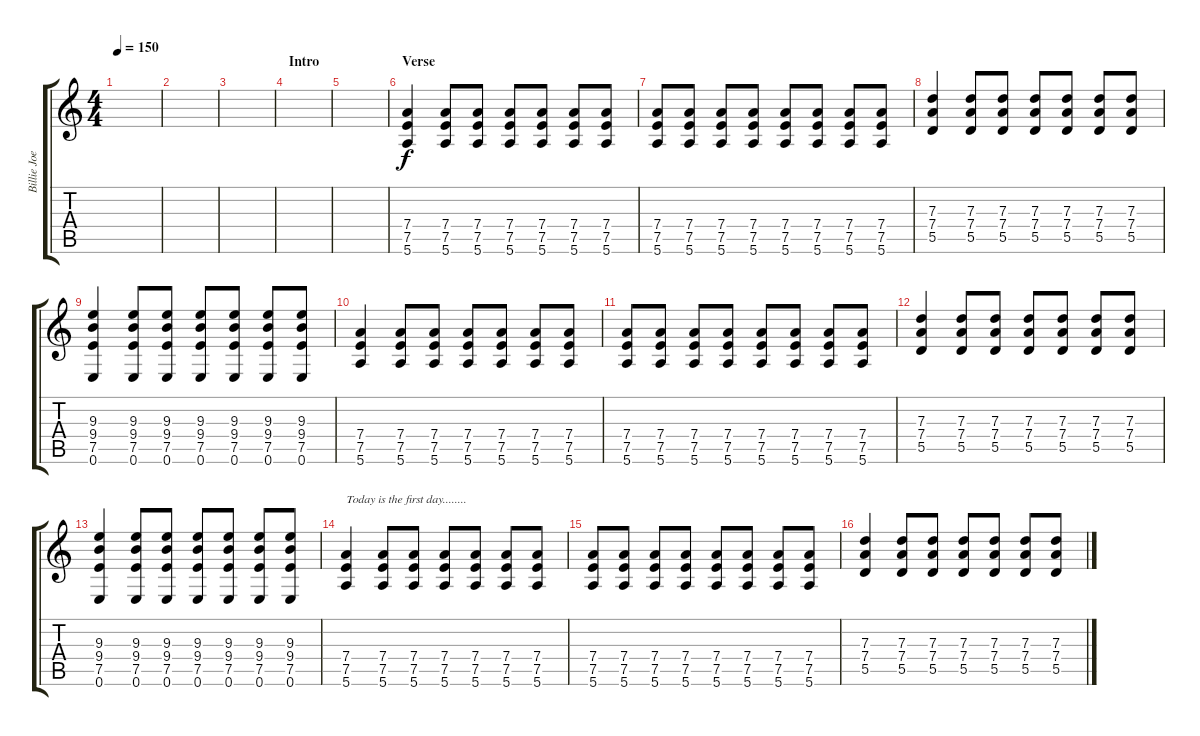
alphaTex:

\track ("Billie Joe" "Billie Joe") {instrument distortionguitar}
\staff {score tabs}
\tuning (E4 B3 G3 D3 A2 E2) {hide}
\ts (4 4)
\section ("" "")
\tempo 150
\clef g2
\ks c
|
|
|
\section ("" "Intro")
|
|
\section ("" "Verse")
(7.4 7.5 5.6).4 (7.4 7.5 5.6).8 (7.4 7.5 5.6).8 (7.4 7.5 5.6).8 (7.4 7.5 5.6).8 (7.4 7.5 5.6).8 (7.4 7.5 5.6).8 |
(7.4 7.5 5.6).8 (7.4 7.5 5.6).8 (7.4 7.5 5.6).8 (7.4 7.5 5.6).8 (7.4 7.5 5.6).8 (7.4 7.5 5.6).8 (7.4 7.5 5.6).8 (7.4 7.5 5.6).8 |
(7.3 7.4 5.5).4 (7.3 7.4 5.5).8 (7.3 7.4 5.5).8 (7.3 7.4 5.5).8 (7.3 7.4 5.5).8 (7.3 7.4 5.5).8 (7.3 7.4 5.5).8 |
(9.3 9.4 7.5 0.6).4 (9.3 9.4 7.5 0.6).8 (9.3 9.4 7.5 0.6).8 (9.3 9.4 7.5 0.6).8 (9.3 9.4 7.5 0.6).8 (9.3 9.4 7.5 0.6).8 (9.3 9.4 7.5 0.6).8 |
\section ("" "")
(7.4 7.5 5.6).4 (7.4 7.5 5.6).8 (7.4 7.5 5.6).8 (7.4 7.5 5.6).8 (7.4 7.5 5.6).8 (7.4 7.5 5.6).8 (7.4 7.5 5.6).8 |
(7.4 7.5 5.6).8 (7.4 7.5 5.6).8 (7.4 7.5 5.6).8 (7.4 7.5 5.6).8 (7.4 7.5 5.6).8 (7.4 7.5 5.6).8 (7.4 7.5 5.6).8 (7.4 7.5 5.6).8 |
(7.3 7.4 5.5).4 (7.3 7.4 5.5).8 (7.3 7.4 5.5).8 (7.3 7.4 5.5).8 (7.3 7.4 5.5).8 (7.3 7.4 5.5).8 (7.3 7.4 5.5).8 |
(9.3 9.4 7.5 0.6).4 (9.3 9.4 7.5 0.6).8 (9.3 9.4 7.5 0.6).8 (9.3 9.4 7.5 0.6).8 (9.3 9.4 7.5 0.6).8 (9.3 9.4 7.5 0.6).8 (9.3 9.4 7.5 0.6).8 |
\section ("" "")
(7.4 7.5 5.6).4{txt "Today is the first day........"} (7.4 7.5 5.6).8 (7.4 7.5 5.6).8 (7.4 7.5 5.6).8 (7.4 7.5 5.6).8 (7.4 7.5 5.6).8 (7.4 7.5 5.6).8 |
(7.4 7.5 5.6).8 (7.4 7.5 5.6).8 (7.4 7.5 5.6).8 (7.4 7.5 5.6).8 (7.4 7.5 5.6).8 (7.4 7.5 5.6).8 (7.4 7.5 5.6).8 (7.4 7.5 5.6).8 |
(7.3 7.4 5.5).4 (7.3 7.4 5.5).8 (7.3 7.4 5.5).8 (7.3 7.4 5.5).8 (7.3 7.4 5.5).8 (7.3 7.4 5.5).8 (7.3 7.4 5.5).8
